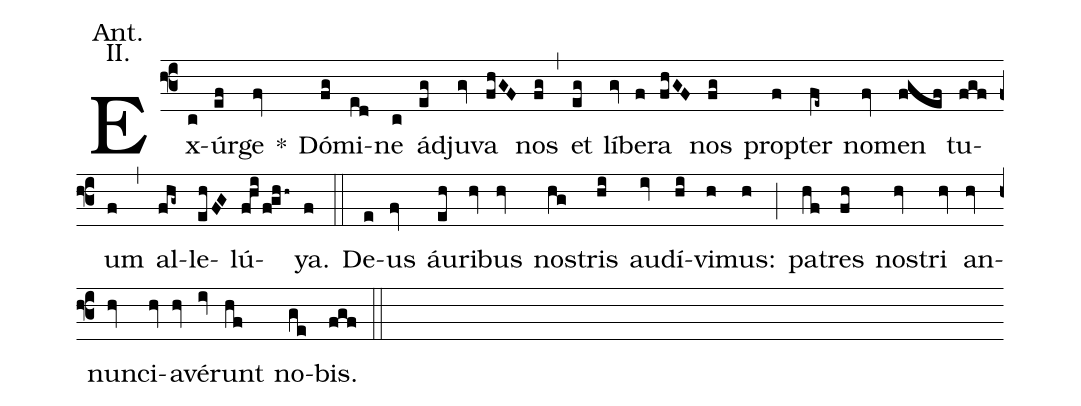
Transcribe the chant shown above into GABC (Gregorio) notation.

annotation: Ant.;
annotation: II.;
%%
(f3) Ex(c)úr(ef)ge(fv) *() Dó(fg)mi(ed)ne(c) ád(eg)ju(gv)va(fhGF) nos(fg) (,)
et(eg) lí(gv)be(f)ra(fhGF) nos(fg) prop(f)ter(fe~) no(fv)men(fgef) tu(fgf)um(f) (,)
al(fhg~)le(ehFG)lú(fhifghh~)ya.(f) (::)
De(e)us(fv) áu(eh)ri(hv)bus(hv) nos(hg)tris(hi) au(iv)dí(hi)vi(h)mus:(h) (;)
pa(hf)tres(fh) nos(hv)tri(hv) an(hv)nun(hv)ci(hv)a(hv)vé(iv)runt(hf) no(ge)bis.(fgf) (::)
